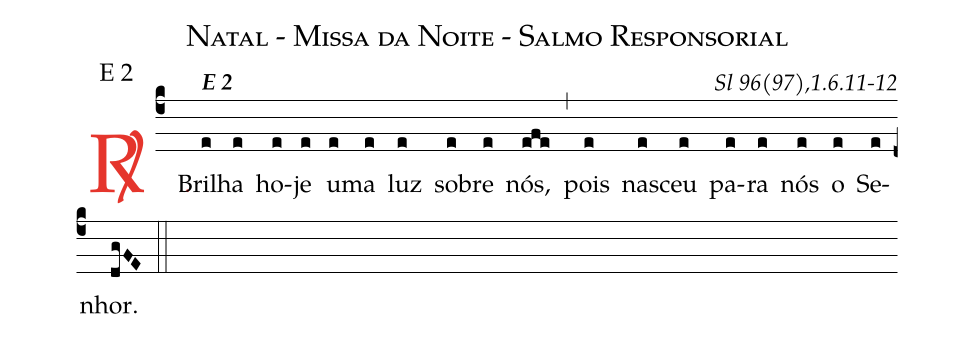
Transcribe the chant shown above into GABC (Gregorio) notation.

name: Natal - Missa da Noite - Salmo Responsorial;
mode: E 2;
commentary: Sl 96(97),1.6.11-12;
%%
(c4)

<c><sp>R/</sp>.</c>() Bri<alt>\textbf{E 2}</alt>(e)lha(e) ho(e)je(e) u(e)ma(e) luz(e) so(e)bre(e) nós,(efe) (,) pois(e) nas(e)ceu(e) pa(e)ra(e) nós(e) o(e) Se(e)nhor.(dgFE)

(::)
